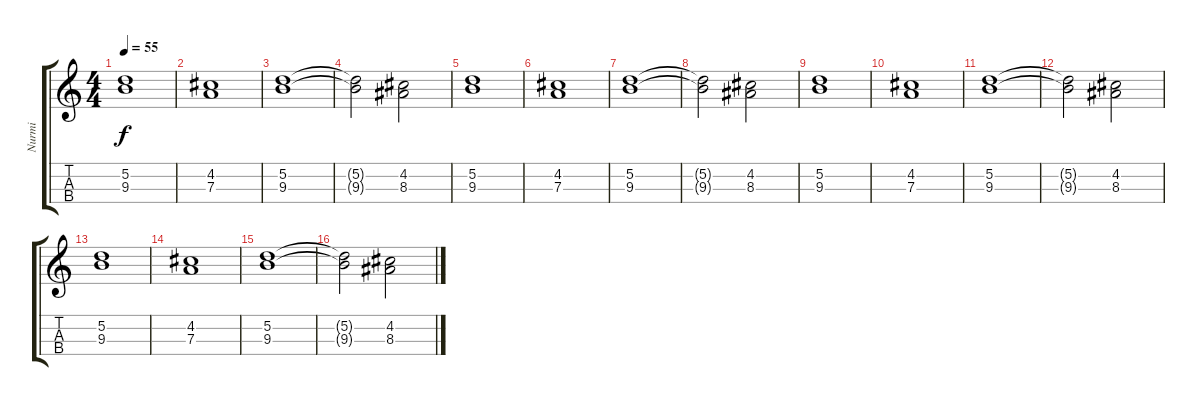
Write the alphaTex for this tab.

\track ("Nurmi" "Nurmi") {instrument stringensemble2}
\staff {score tabs}
\tuning (E5 A4 D4 G3) {hide}
\ts (4 4)
\tempo 55
\clef g2
\ks c
(5.2 9.3).1{dy f} |
(4.2 7.3).1 |
(5.2 9.3).1 |
(5.2{t} 9.3{t}).2 (4.2 8.3).2 |
(5.2 9.3).1 |
(4.2 7.3).1 |
(5.2 9.3).1 |
(5.2{t} 9.3{t}).2 (4.2 8.3).2 |
(5.2 9.3).1 |
(4.2 7.3).1 |
(5.2 9.3).1 |
(5.2{t} 9.3{t}).2 (4.2 8.3).2 |
(5.2 9.3).1 |
(4.2 7.3).1 |
(5.2 9.3).1 |
(5.2{t} 9.3{t}).2 (4.2 8.3).2
